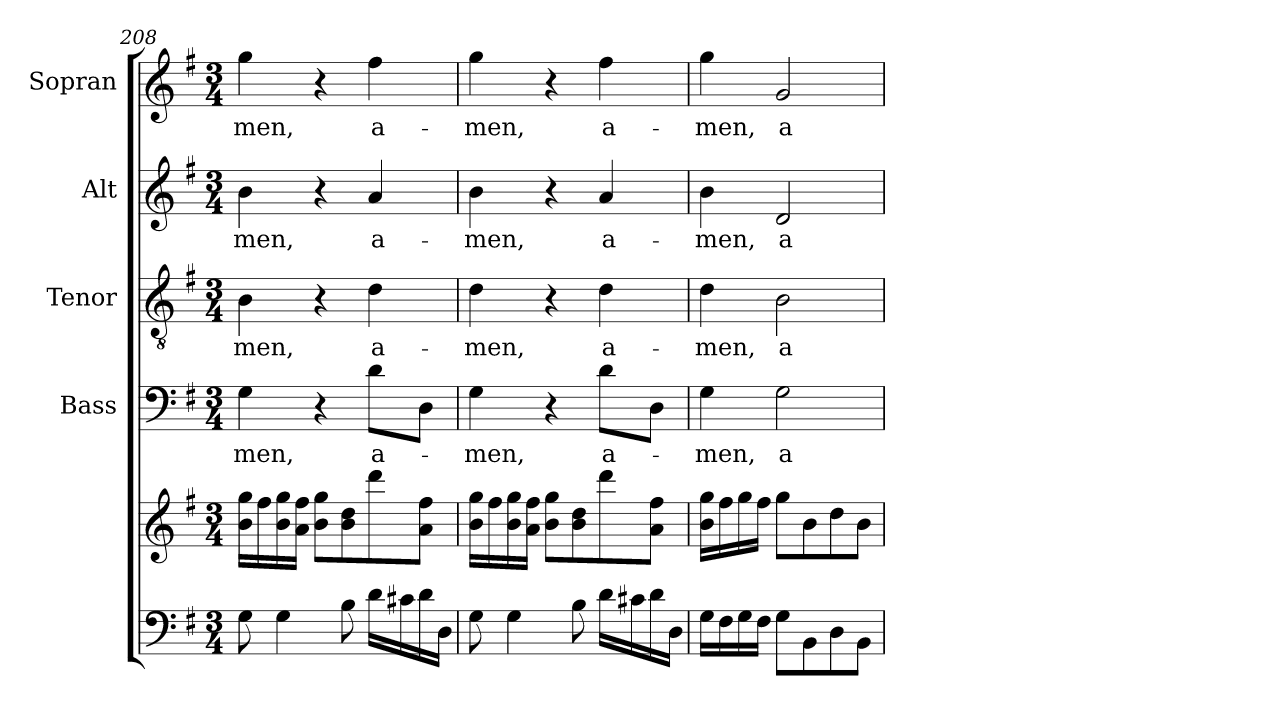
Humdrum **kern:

**kern	**kern	**kern	**text	**kern	**text	**kern	**text	**kern	**text
*part5	*part5	*part4	*part4	*part3	*part3	*part2	*part2	*part1	*part1
*staff6	*staff5	*staff4	*staff4	*staff3	*staff3	*staff2	*staff2	*staff1	*staff1
*	*	*I"Bass	*	*I"Tenor	*	*I"Alt	*	*I"Sopran	*
*	*	*I'B.	*	*I'T.	*	*I'A.	*	*I'S.	*
*clefF4	*clefG2	*clefF4	*	*clefGv2	*	*clefG2	*	*clefG2	*
*k[f#]	*k[f#]	*k[f#]	*	*k[f#]	*	*k[f#]	*	*k[f#]	*
*G:	*G:	*G:	*	*G:	*	*G:	*	*G:	*
*M3/4	*M3/4	*M3/4	*	*M3/4	*	*M3/4	*	*M3/4	*
=208	=208	=208	=208	=208	=208	=208	=208	=208	=208
!	!	!	!LO:LY:b	!	!LO:LY:b	!	!LO:LY:b	!	!LO:LY:b
8G\	16b\ 16gg\LL	4G\	-men,	4B\	-men,	4b\	-men,	4gg\	-men,
.	16ff#\	.	.	.	.	.	.	.	.
4G\	16b\ 16gg\	.	.	.	.	.	.	.	.
.	16a\ 16ff#\JJ	.	.	.	.	.	.	.	.
.	8b\ 8gg\L	4r	.	4r	.	4r	.	4r	.
8B\	8b\ 8dd\	.	.	.	.	.	.	.	.
!	!	!	!LO:LY:b	!	!LO:LY:b	!	!LO:LY:b	!	!LO:LY:b
16d\LL	8ddd\	8d\L	a-	4d\	a-	4a/	a-	4ff#\	a-
16c#X\	.	.	.	.	.	.	.	.	.
16d\	8a\ 8ff#\J	8D\J	.	.	.	.	.	.	.
16D\JJ	.	.	.	.	.	.	.	.	.
=209	=209	=209	=209	=209	=209	=209	=209	=209	=209
!	!	!	!LO:LY:b	!	!LO:LY:b	!	!LO:LY:b	!	!LO:LY:b
8G\	16b\ 16gg\LL	4G\	-men,	4d\	-men,	4b\	-men,	4gg\	-men,
.	16ff#\	.	.	.	.	.	.	.	.
4G\	16b\ 16gg\	.	.	.	.	.	.	.	.
.	16a\ 16ff#\JJ	.	.	.	.	.	.	.	.
.	8b\ 8gg\L	4r	.	4r	.	4r	.	4r	.
8B\	8b\ 8dd\	.	.	.	.	.	.	.	.
!	!	!	!LO:LY:b	!	!LO:LY:b	!	!LO:LY:b	!	!LO:LY:b
16d\LL	8ddd\	8d\L	a-	4d\	a-	4a/	a-	4ff#\	a-
16c#X\	.	.	.	.	.	.	.	.	.
16d\	8a\ 8ff#\J	8D\J	.	.	.	.	.	.	.
16D\JJ	.	.	.	.	.	.	.	.	.
=210	=210	=210	=210	=210	=210	=210	=210	=210	=210
!	!	!	!LO:LY:b	!	!LO:LY:b	!	!LO:LY:b	!	!LO:LY:b
16G\LL	16b\ 16gg\LL	4G\	-men,	4d\	-men,	4b\	-men,	4gg\	-men,
16F#\	16ff#\	.	.	.	.	.	.	.	.
16G\	16gg\	.	.	.	.	.	.	.	.
16F#\JJ	16ff#\JJ	.	.	.	.	.	.	.	.
!	!	!	!LO:LY:b	!	!LO:LY:b	!	!LO:LY:b	!	!LO:LY:b
8G\L	8gg\L	2G\	a-	2B\	a-	2d/	a-	2g/	a-
8BB\	8b\	.	.	.	.	.	.	.	.
8D\	8dd\	.	.	.	.	.	.	.	.
8BB\J	8b\J	.	.	.	.	.	.	.	.
=	=	=	=	=	=	=	=	=	=
*-	*-	*-	*-	*-	*-	*-	*-	*-	*-
